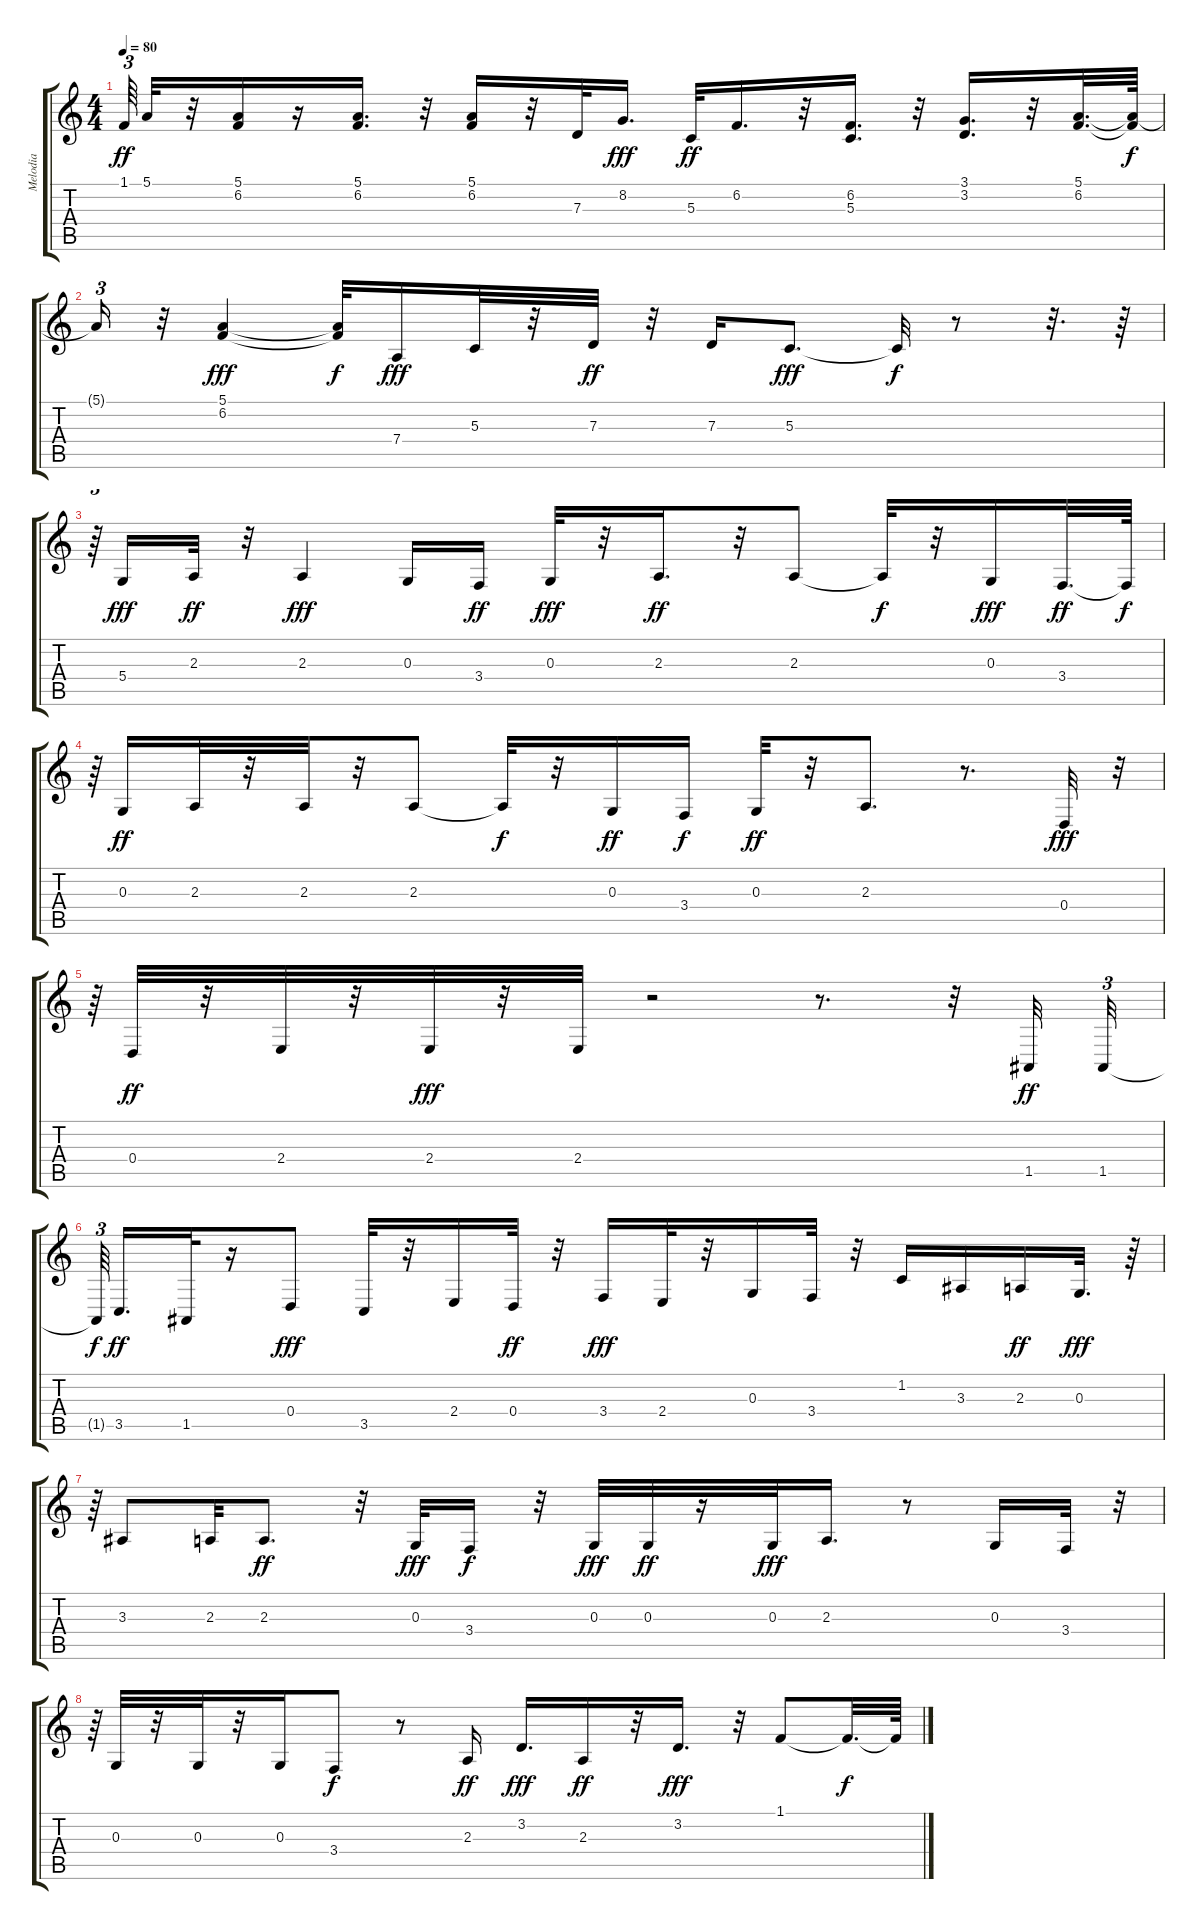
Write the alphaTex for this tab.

\track ("Melodia" "Melodia") {instrument voiceoohs}
\staff {score tabs}
\tuning (E4 B3 G3 D3 A2 E2) {hide}
\ts (4 4)
\tempo 80
\clef g2
\ks c
1.1.64{tu (3 2) dy ff} 5.1.32 r.32 (5.1 6.2).16 r.16 (5.1 6.2).16{d} r.32 (5.1 6.2).16 r.32 7.3.32 8.2.16{d dy fff} 5.3.32{dy ff} 6.2.16{d} r.32 (6.2 5.3).16{d} r.32 (3.1 3.2).16{d} r.32 (5.1 6.2).32{d} (5.1{t} 6.2{t}).64{dy f} |
5.1{t}.16{tu (3 2)} r.32 (5.1 6.2).4{dy fff} (5.1{t} 6.2{t}).32{dy f} 7.4.16{dy fff} 5.3.32 r.32 7.3.32{dy ff} r.32 7.3.16 5.3.8{d dy fff} 5.3{t}.32{dy f} r.8 r.32{d} r.64 |
r.64{tu (3 2)} 5.4.16{dy fff} 2.3.32{dy ff} r.32 2.3.4{dy fff} 0.3.16 3.4.16{dy ff} 0.3.32{dy fff} r.32 2.3.16{d dy ff} r.32 2.3.8 2.3{t}.32{dy f} r.32 0.3.16{dy fff} 3.4.32{d dy ff} 3.4{t}.64{dy f} |
r.64{tu (3 2)} 0.3.16{dy ff} 2.3.32 r.32 2.3.32 r.32 2.3.8 2.3{t}.32{dy f} r.32 0.3.16{dy ff} 3.4.16{dy f} 0.3.32{dy ff} r.32 2.3.8{d} r.8{d} 0.4.32{dy fff} r.32{tu (3 2)} |
r.64{tu (3 2)} 0.4.32{dy ff} r.32 2.4.32 r.32 2.4.32{dy fff} r.32 2.4.32 r.2 r.8{d} r.32 1.5.32{dy ff} 1.5.32{tu (3 2)} |
1.5{t}.64{tu (3 2) dy f beam splitsecondary} 3.5.16{d dy ff} 1.5.32 r.16 0.4.8{dy fff} 3.5.32 r.32 2.4.16 0.4.32{dy ff} r.32 3.4.16{dy fff} 2.4.32 r.32 0.3.16 3.4.32 r.32 1.2.16 3.3.16 2.3.16{dy ff} 0.3.32{d dy fff} r.64 |
r.64{tu (3 2)} 3.3.8 2.3.32 2.3.8{d dy ff} r.32 0.3.32{dy fff} 3.4.16{dy f} r.32 0.3.32{dy fff} 0.3.32{dy ff} r.16 0.3.32{dy fff} 2.3.16{d} r.8 0.3.16 3.4.32 r.32{tu (3 2)} |
r.64{tu (3 2)} 0.3.32 r.32 0.3.32 r.32 0.3.16 3.4.8{dy f} r.8 2.3.16{dy ff} 3.2.16{d dy fff} 2.3.16{dy ff} r.32 3.2.16{d dy fff} r.32 1.1.8 1.1{t}.32{d dy f} 1.1{t}.64
